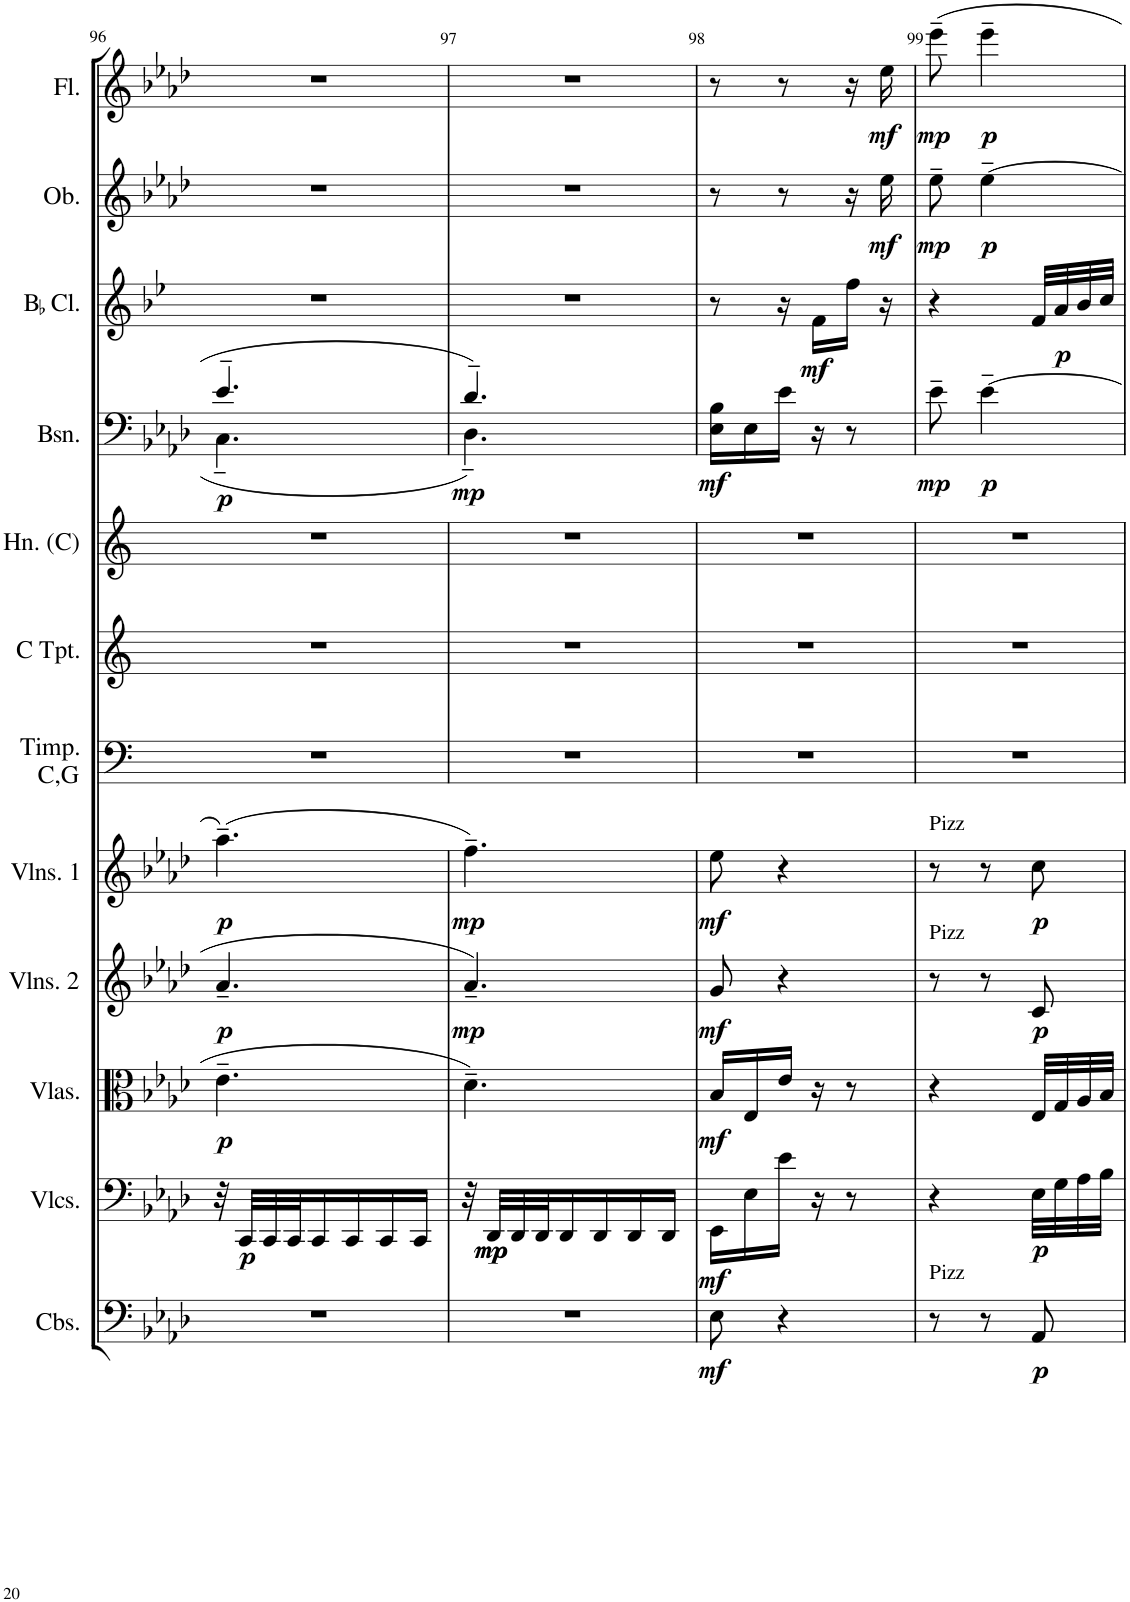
**kern	**dynam	**kern	**dynam	**kern	**dynam	**kern	**dynam	**kern	**dynam	**kern	**kern	**kern	**kern	**dynam	**kern	**dynam	**kern	**dynam	**kern	**dynam
*part12	*part12	*part11	*part11	*part10	*part10	*part9	*part9	*part8	*part8	*part7	*part6	*part5	*part4	*part4	*part3	*part3	*part2	*part2	*part1	*part1
*staff12	*staff12	*staff11	*staff11	*staff10	*staff10	*staff9	*staff9	*staff8	*staff8	*staff7	*staff6	*staff5	*staff4	*staff4	*staff3	*staff3	*staff2	*staff2	*staff1	*staff1
*I"Contrabasses	*	*I"Violoncellos	*	*I"Violas	*	*I"Violins 2	*	*I"Violins 1	*	*I"Timpani  C, G	*I"C Trumpet	*I"Horn  In C	*I"Bassoon	*	*I"BaccidentalFlat Clarinet	*	*I"Oboe	*	*I"Flute	*
*I'Cbs.	*	*I'Vlcs.	*	*I'Vlas.	*	*I'Vlns. 2	*	*I'Vlns. 1	*	*I'Timp.  C,G	*I'C Tpt.	*I'Hn. (C)	*I'Bsn.	*	*I'BaccidentalFlat Cl.	*	*I'Ob.	*	*I'Fl.	*
!!LO:PB:g=z
*clefF4	*	*clefF4	*	*clefC3	*	*clefG2	*	*clefG2	*	*clefF4	*clefG2	*clefG2	*clefF4	*	*clefG2	*	*clefG2	*	*clefG2	*
*Trd7c12	*	*	*	*	*	*	*	*	*	*	*Trd1c2	*Trd4c7	*	*	*Trd1c2	*	*	*	*	*
*k[b-e-a-d-]	*	*k[b-e-a-d-]	*	*k[b-e-a-d-]	*	*k[b-e-a-d-]	*	*k[b-e-a-d-]	*	*k[]	*k[]	*k[]	*k[b-e-a-d-]	*	*k[b-e-]	*	*k[b-e-a-d-]	*	*k[b-e-a-d-]	*
*M3/8	*	*	*	*	*	*M3/8	*	*M3/8	*	*M3/8	*M3/8	*M3/8	*M3/8	*	*M3/8	*	*M3/8	*	*M3/8	*
=96	=96	=96	=96	=96	=96	=96	=96	=96	=96	=96	=96	=96	=96	=96	=96	=96	=96	=96	=96	=96
*	*	*	*	*	*	*	*	*	*	*	*	*	*^	*	*	*	*	*	*	*
!	!	!	!	!	!LO:DY:b	!	!LO:DY:b	!	!LO:DY:b	!	!	!	!	!	!LO:DY:b	!	!	!	!	!	!
4.r	.	32r	.	4.e-~\	p	4.a-~/	p	(4.aa-~\	p	4.r	4.r	4.r	4.e-~/	4.C~\	p	4.r	.	4.r	.	4.r	.
!	!	!	!LO:DY:b	!	!	!	!	!	!	!	!	!	!	!	!	!	!	!	!	!	!
.	.	32CC/LLL	p	.	.	.	.	.	.	.	.	.	.	.	.	.	.	.	.	.	.
.	.	32CC/	.	.	.	.	.	.	.	.	.	.	.	.	.	.	.	.	.	.	.
.	.	32CC/J	.	.	.	.	.	.	.	.	.	.	.	.	.	.	.	.	.	.	.
.	.	16CC/	.	.	.	.	.	.	.	.	.	.	.	.	.	.	.	.	.	.	.
.	.	16CC/	.	.	.	.	.	.	.	.	.	.	.	.	.	.	.	.	.	.	.
.	.	16CC/	.	.	.	.	.	.	.	.	.	.	.	.	.	.	.	.	.	.	.
.	.	16CC/JJ	.	.	.	.	.	.	.	.	.	.	.	.	.	.	.	.	.	.	.
=97	=97	=97	=97	=97	=97	=97	=97	=97	=97	=97	=97	=97	=97	=97	=97	=97	=97	=97	=97	=97	=97
!	!	!	!	!	!	!	!LO:DY:b	!	!LO:DY:b	!	!	!	!	!	!LO:DY:b	!	!	!	!	!	!
4.r	.	32r	.	4.d-~\	.	4.a-~/	mp	4.ff~\)	mp	4.r	4.r	4.r	4.d-~/	4.D-~\	mp	4.r	.	4.r	.	4.r	.
!	!	!	!LO:DY:b	!	!	!	!	!	!	!	!	!	!	!	!	!	!	!	!	!	!
!	!	!	!LO:DY:n=1:b	!	!	!	!	!	!	!	!	!	!	!	!	!	!	!	!	!	!
.	.	32DD-/LLL	mp mp	.	.	.	.	.	.	.	.	.	.	.	.	.	.	.	.	.	.
.	.	32DD-/	.	.	.	.	.	.	.	.	.	.	.	.	.	.	.	.	.	.	.
.	.	32DD-/J	.	.	.	.	.	.	.	.	.	.	.	.	.	.	.	.	.	.	.
.	.	16DD-/	.	.	.	.	.	.	.	.	.	.	.	.	.	.	.	.	.	.	.
.	.	16DD-/	.	.	.	.	.	.	.	.	.	.	.	.	.	.	.	.	.	.	.
.	.	16DD-/	.	.	.	.	.	.	.	.	.	.	.	.	.	.	.	.	.	.	.
.	.	16DD-/JJ	.	.	.	.	.	.	.	.	.	.	.	.	.	.	.	.	.	.	.
*	*	*	*	*	*	*	*	*	*	*	*	*	*v	*v	*	*	*	*	*	*	*
=98	=98	=98	=98	=98	=98	=98	=98	=98	=98	=98	=98	=98	=98	=98	=98	=98	=98	=98	=98	=98
!	!LO:DY:b	!	!LO:DY:b	!	!LO:DY:b	!	!LO:DY:b	!	!LO:DY:b	!	!	!	!	!LO:DY:b	!	!	!	!	!	!
8E-\	mf	16EE-\LL	mf	16B-/LL	mf	8g/	mf	8ee-\	mf	4.r	4.r	4.r	16E-\ 16B-\LL	mf	8r	.	8r	.	8r	.
.	.	16E-\	.	16E-/	.	.	.	.	.	.	.	.	16E-\	.	.	.	.	.	.	.
4r	.	16e-\JJ	.	16e-/JJ	.	4r	.	4r	.	.	.	.	16e-\JJ	.	16r	.	8r	.	8r	.
!	!	!	!	!	!	!	!	!	!	!	!	!	!	!	!	!LO:DY:b	!	!	!	!
.	.	16r	.	16r	.	.	.	.	.	.	.	.	16r	.	16f\LL	mf	.	.	.	.
.	.	8r	.	8r	.	.	.	.	.	.	.	.	8r	.	16ff\JJ	.	16r	.	16r	.
!	!	!	!	!	!	!	!	!	!	!	!	!	!	!	!	!	!	!LO:DY:b	!	!LO:DY:b
.	.	.	.	.	.	.	.	.	.	.	.	.	.	.	16r	.	16ee-\	mf	16ee-\	mf
=99	=99	=99	=99	=99	=99	=99	=99	=99	=99	=99	=99	=99	=99	=99	=99	=99	=99	=99	=99	=99
!	!	!	!	!	!	!	!	!LO:TX:a:t=Pizz	!	!	!	!	!	!	!	!	!	!	!	!
!	!	!	!	!	!	!LO:TX:a:t=Pizz	!	!	!	!	!	!	!	!	!	!	!	!	!	!
!LO:TX:a:t=Pizz	!	!	!	!	!	!	!	!	!	!	!	!	!	!	!	!	!	!	!	!
!	!	!	!	!	!	!	!	!	!	!	!	!	!	!LO:DY:b	!	!	!	!LO:DY:b	!	!LO:DY:b
8r	.	4r	.	4r	.	8r	.	8r	.	4.r	4.r	4.r	8e-~\	mp	4r	.	8ee-~\	mp	8eee-~\	mp
!	!	!	!	!	!	!	!	!	!	!	!	!	!	!LO:DY:b	!	!	!	!LO:DY:b	!	!LO:DY:b
8r	.	.	.	.	.	8r	.	8r	.	.	.	.	[4e-~\	p	.	.	[4ee-~\	p	4eee-~\	p
!	!LO:DY:b	!	!LO:DY:b	!	!	!	!LO:DY:b	!	!LO:DY:b	!	!	!	!	!	!	!	!	!	!	!
8AA-/	p	32E-\LLL	p	32E-/LLL	.	8c/	p	8cc\	p	.	.	.	.	.	32f/LLL	.	.	.	.	.
!	!	!	!	!	!	!	!	!	!	!	!	!	!	!	!	!LO:DY:b	!	!	!	!
.	.	32G\	.	32G/	.	.	.	.	.	.	.	.	.	.	32a/	p	.	.	.	.
.	.	32A-\	.	32A-/	.	.	.	.	.	.	.	.	.	.	32b-/	.	.	.	.	.
.	.	32B-\JJJ	.	32B-/JJJ	.	.	.	.	.	.	.	.	.	.	32cc/JJJ	.	.	.	.	.
=	=	=	=	=	=	=	=	=	=	=	=	=	=	=	=	=	=	=	=	=
*-	*-	*-	*-	*-	*-	*-	*-	*-	*-	*-	*-	*-	*-	*-	*-	*-	*-	*-	*-	*-
